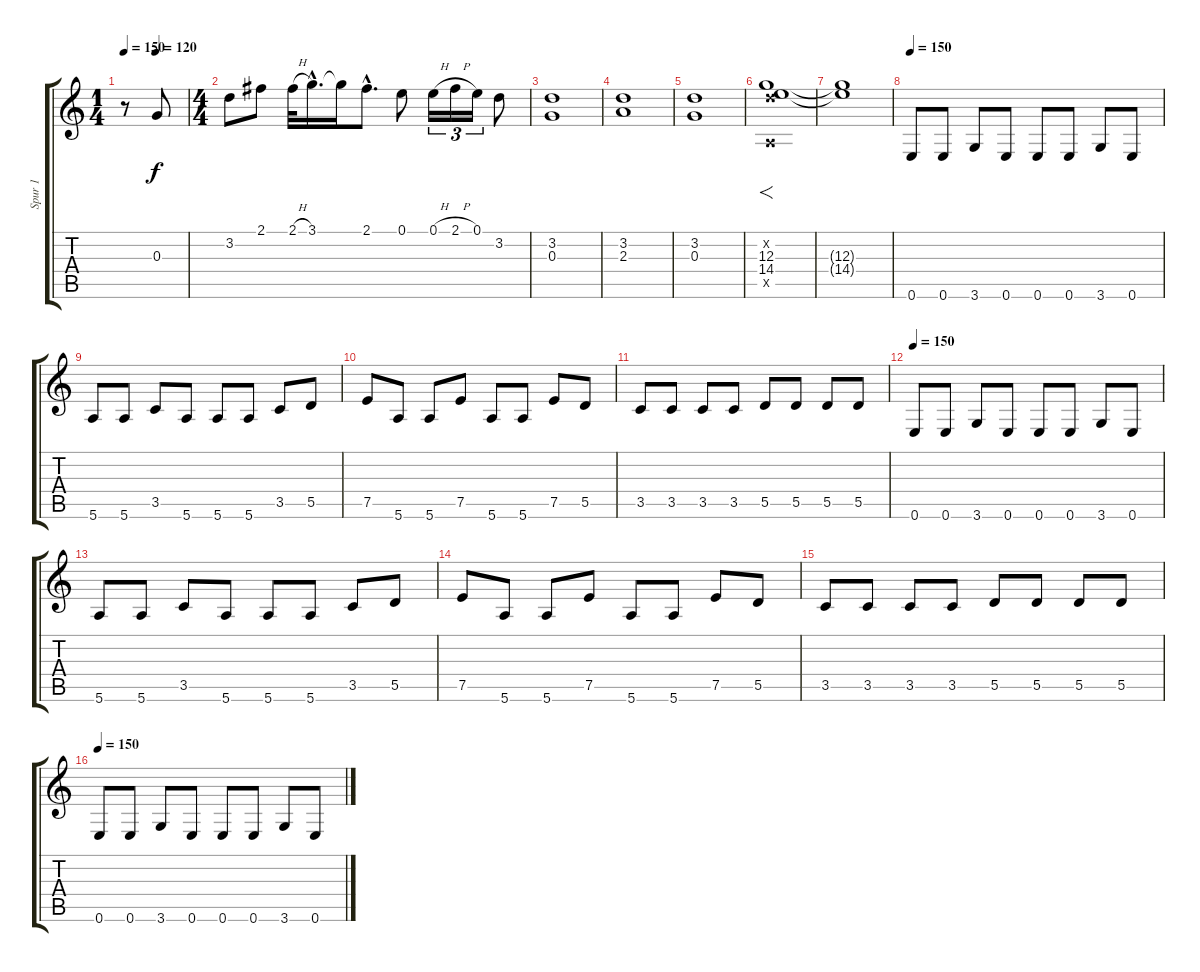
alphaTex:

\track ("Spur 1" "Spur 1") {instrument overdrivenguitar}
\staff {score tabs}
\tuning (E4 B3 G3 D3 A2 E2) {hide}
\ts (1 4)
\tempo 150
\tempo (120 0.5)
\tempo 150
\clef g2
\ks c
r.8{dy f instrument overdrivenguitar} 0.3.8{instrument acousticguitarnylon} |
\ts (4 4)
3.2.8 2.1.8 2.1{h}.32 3.1{hac}.16{d} 3.1{t}.16 2.1{hac}.8{d} 0.1.8 0.1{h}.16{tu (3 2)} 2.1{h}.16{tu (3 2)} 0.1.16{tu (3 2)} 3.2.8 |
(3.2 0.3).1 |
(3.2 2.3).1 |
(3.2 0.3).1 |
(3.2{x} 12.3 14.4 0.5{x}).1{f instrument overdrivenguitar} |
(12.3{t} 14.4{t}).1 |
\tempo 150
0.6.8 0.6.8 3.6.8 0.6.8 0.6.8 0.6.8 3.6.8 0.6.8 |
5.6.8 5.6.8 3.5.8 5.6.8 5.6.8 5.6.8 3.5.8 5.5.8 |
7.5.8 5.6.8 5.6.8 7.5.8 5.6.8 5.6.8 7.5.8 5.5.8 |
3.5.8 3.5.8 3.5.8 3.5.8 5.5.8 5.5.8 5.5.8 5.5.8 |
\tempo 150
0.6.8 0.6.8 3.6.8 0.6.8 0.6.8 0.6.8 3.6.8 0.6.8 |
5.6.8 5.6.8 3.5.8 5.6.8 5.6.8 5.6.8 3.5.8 5.5.8 |
7.5.8 5.6.8 5.6.8 7.5.8 5.6.8 5.6.8 7.5.8 5.5.8 |
3.5.8 3.5.8 3.5.8 3.5.8 5.5.8 5.5.8 5.5.8 5.5.8 |
\tempo 150
0.6.8 0.6.8 3.6.8 0.6.8 0.6.8 0.6.8 3.6.8 0.6.8
